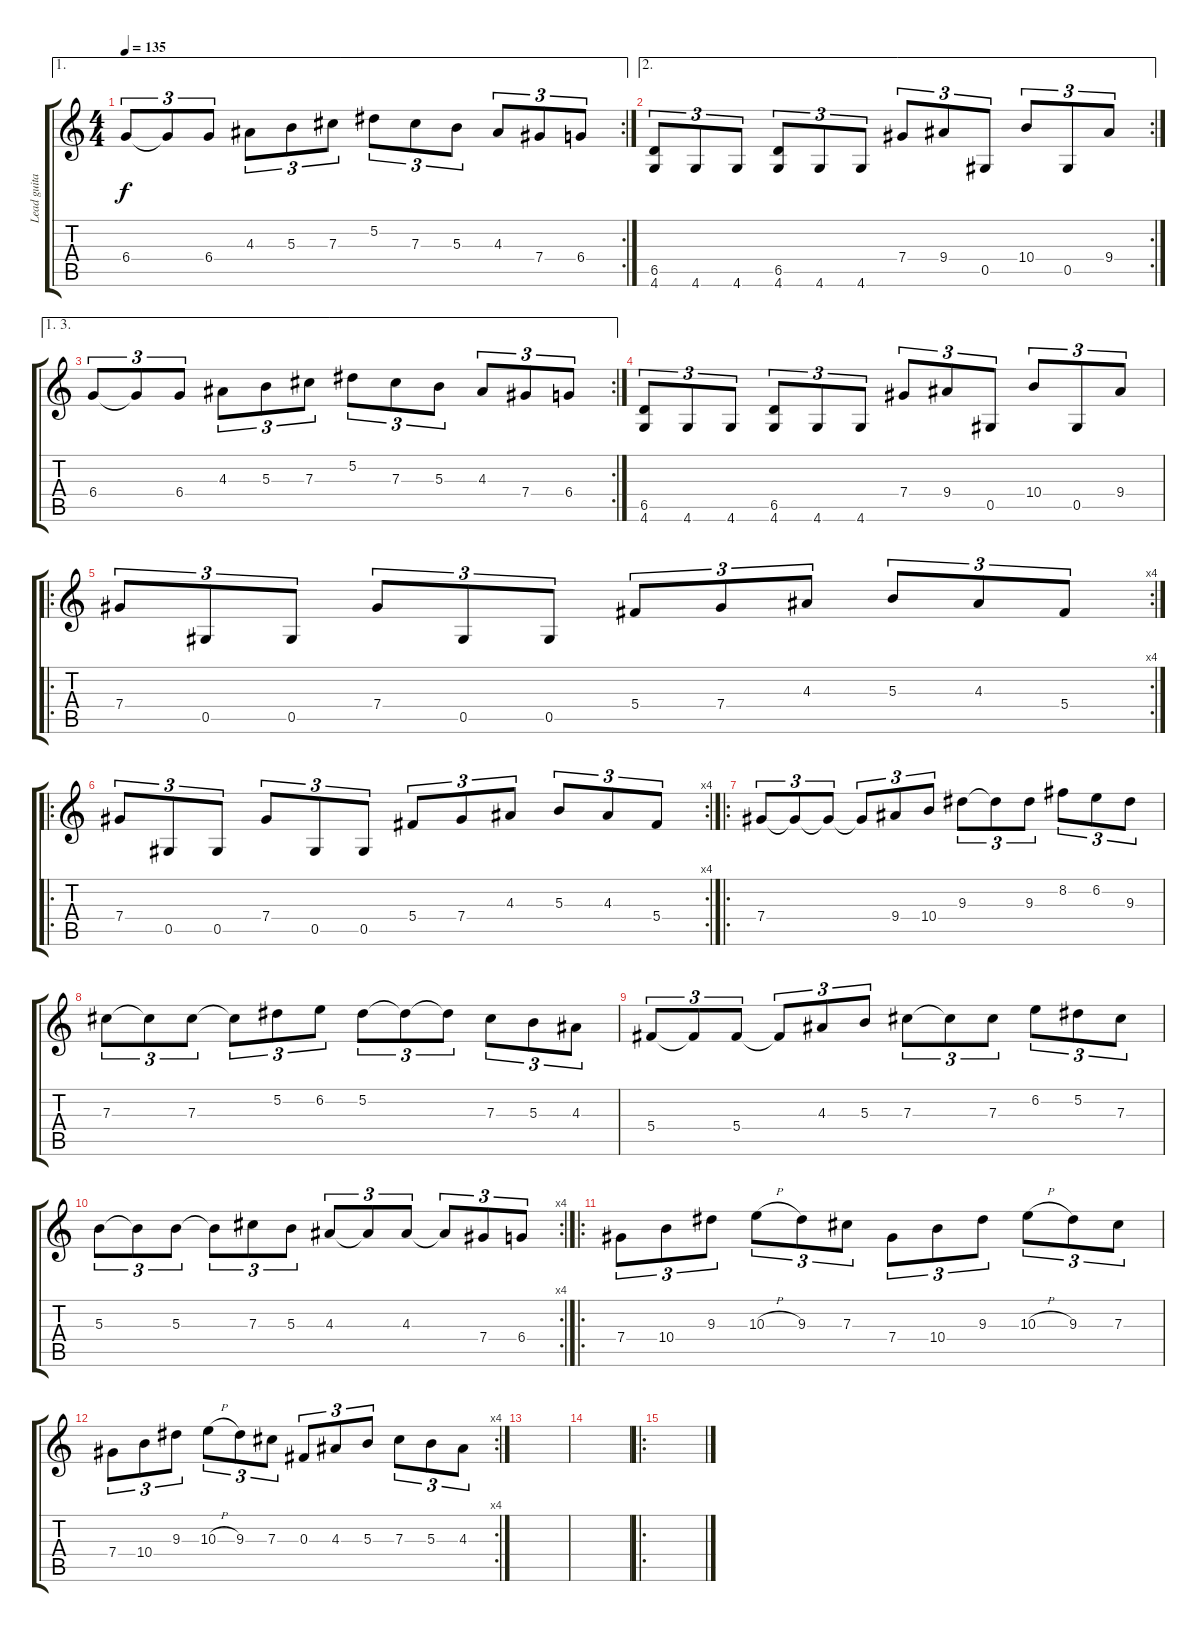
\track ("Lead guitar" "Lead guita") {instrument distortionguitar}
\staff {score tabs}
\tuning (Eb4 Bb3 Gb3 Db3 Ab2 Eb2) {hide}
\ae 1
\rc 2
\ts (4 4)
\tempo 135
\clef g2
\ks c
6.4.8{tu (3 2) dy f} 6.4{t}.8{tu (3 2)} 6.4.8{tu (3 2)} 4.3.8{tu (3 2)} 5.3.8{tu (3 2)} 7.3.8{tu (3 2)} 5.2.8{tu (3 2)} 7.3.8{tu (3 2)} 5.3.8{tu (3 2)} 4.3.8{tu (3 2)} 7.4.8{tu (3 2)} 6.4.8{tu (3 2)} |
\ae 2
\rc 2
(6.5 4.6).8{tu (3 2)} 4.6.8{tu (3 2)} 4.6.8{tu (3 2)} (6.5 4.6).8{tu (3 2)} 4.6.8{tu (3 2)} 4.6.8{tu (3 2)} 7.4.8{tu (3 2)} 9.4.8{tu (3 2)} 0.5.8{tu (3 2)} 10.4.8{tu (3 2)} 0.5.8{tu (3 2)} 9.4.8{tu (3 2)} |
\ae (1 3)
\rc 2
6.4.8{tu (3 2)} 6.4{t}.8{tu (3 2)} 6.4.8{tu (3 2)} 4.3.8{tu (3 2)} 5.3.8{tu (3 2)} 7.3.8{tu (3 2)} 5.2.8{tu (3 2)} 7.3.8{tu (3 2)} 5.3.8{tu (3 2)} 4.3.8{tu (3 2)} 7.4.8{tu (3 2)} 6.4.8{tu (3 2)} |
(6.5 4.6).8{tu (3 2)} 4.6.8{tu (3 2)} 4.6.8{tu (3 2)} (6.5 4.6).8{tu (3 2)} 4.6.8{tu (3 2)} 4.6.8{tu (3 2)} 7.4.8{tu (3 2)} 9.4.8{tu (3 2)} 0.5.8{tu (3 2)} 10.4.8{tu (3 2)} 0.5.8{tu (3 2)} 9.4.8{tu (3 2)} |
\ro
\rc 4
7.4.8{tu (3 2)} 0.5.8{tu (3 2)} 0.5.8{tu (3 2)} 7.4.8{tu (3 2)} 0.5.8{tu (3 2)} 0.5.8{tu (3 2)} 5.4.8{tu (3 2)} 7.4.8{tu (3 2)} 4.3.8{tu (3 2)} 5.3.8{tu (3 2)} 4.3.8{tu (3 2)} 5.4.8{tu (3 2)} |
\ro
\rc 4
7.4.8{tu (3 2)} 0.5.8{tu (3 2)} 0.5.8{tu (3 2)} 7.4.8{tu (3 2)} 0.5.8{tu (3 2)} 0.5.8{tu (3 2)} 5.4.8{tu (3 2)} 7.4.8{tu (3 2)} 4.3.8{tu (3 2)} 5.3.8{tu (3 2)} 4.3.8{tu (3 2)} 5.4.8{tu (3 2)} |
\ro
7.4.8{tu (3 2)} 7.4{t}.8{tu (3 2)} 7.4{t}.8{tu (3 2)} 7.4{t}.8{tu (3 2)} 9.4.8{tu (3 2)} 10.4.8{tu (3 2)} 9.3.8{tu (3 2)} 9.3{t}.8{tu (3 2)} 9.3.8{tu (3 2)} 8.2.8{tu (3 2)} 6.2.8{tu (3 2)} 9.3.8{tu (3 2)} |
7.3.8{tu (3 2)} 7.3{t}.8{tu (3 2)} 7.3.8{tu (3 2)} 7.3{t}.8{tu (3 2)} 5.2.8{tu (3 2)} 6.2.8{tu (3 2)} 5.2.8{tu (3 2)} 5.2{t}.8{tu (3 2)} 5.2{t}.8{tu (3 2)} 7.3.8{tu (3 2)} 5.3.8{tu (3 2)} 4.3.8{tu (3 2)} |
5.4.8{tu (3 2)} 5.4{t}.8{tu (3 2)} 5.4.8{tu (3 2)} 5.4{t}.8{tu (3 2)} 4.3.8{tu (3 2)} 5.3.8{tu (3 2)} 7.3.8{tu (3 2)} 7.3{t}.8{tu (3 2)} 7.3.8{tu (3 2)} 6.2.8{tu (3 2)} 5.2.8{tu (3 2)} 7.3.8{tu (3 2)} |
\rc 4
5.3.8{tu (3 2)} 5.3{t}.8{tu (3 2)} 5.3.8{tu (3 2)} 5.3{t}.8{tu (3 2)} 7.3.8{tu (3 2)} 5.3.8{tu (3 2)} 4.3.8{tu (3 2)} 4.3{t}.8{tu (3 2)} 4.3.8{tu (3 2)} 4.3{t}.8{tu (3 2)} 7.4.8{tu (3 2)} 6.4.8{tu (3 2)} |
\ro
7.4.8{tu (3 2)} 10.4.8{tu (3 2)} 9.3.8{tu (3 2)} 10.3{h}.8{tu (3 2)} 9.3.8{tu (3 2)} 7.3.8{tu (3 2)} 7.4.8{tu (3 2)} 10.4.8{tu (3 2)} 9.3.8{tu (3 2)} 10.3{h}.8{tu (3 2)} 9.3.8{tu (3 2)} 7.3.8{tu (3 2)} |
\rc 4
7.4.8{tu (3 2)} 10.4.8{tu (3 2)} 9.3.8{tu (3 2)} 10.3{h}.8{tu (3 2)} 9.3.8{tu (3 2)} 7.3.8{tu (3 2)} 0.3.8{tu (3 2)} 4.3.8{tu (3 2)} 5.3.8{tu (3 2)} 7.3.8{tu (3 2)} 5.3.8{tu (3 2)} 4.3.8{tu (3 2)} |
|
|
\ro
